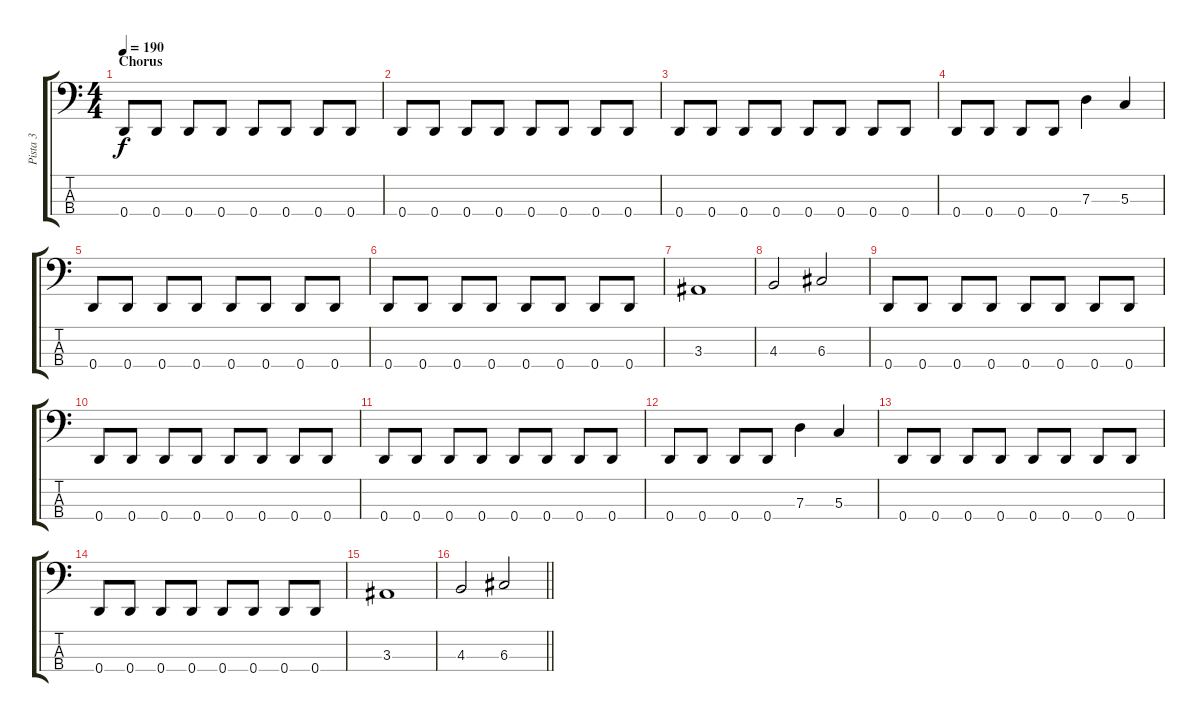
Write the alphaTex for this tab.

\track ("Pista 3" "Pista 3") {instrument electricbassfinger}
\staff {score tabs}
\tuning (F2 C2 G1 D1) {hide}
\ts (4 4)
\section ("" "Chorus")
\tempo 190
\clef f4
\ks c
0.4.8{dy f} 0.4.8 0.4.8 0.4.8 0.4.8 0.4.8 0.4.8 0.4.8 |
0.4.8 0.4.8 0.4.8 0.4.8 0.4.8 0.4.8 0.4.8 0.4.8 |
0.4.8 0.4.8 0.4.8 0.4.8 0.4.8 0.4.8 0.4.8 0.4.8 |
0.4.8 0.4.8 0.4.8 0.4.8 7.3.4 5.3.4 |
0.4.8 0.4.8 0.4.8 0.4.8 0.4.8 0.4.8 0.4.8 0.4.8 |
0.4.8 0.4.8 0.4.8 0.4.8 0.4.8 0.4.8 0.4.8 0.4.8 |
3.3.1 |
4.3.2 6.3.2 |
0.4.8 0.4.8 0.4.8 0.4.8 0.4.8 0.4.8 0.4.8 0.4.8 |
0.4.8 0.4.8 0.4.8 0.4.8 0.4.8 0.4.8 0.4.8 0.4.8 |
0.4.8 0.4.8 0.4.8 0.4.8 0.4.8 0.4.8 0.4.8 0.4.8 |
0.4.8 0.4.8 0.4.8 0.4.8 7.3.4 5.3.4 |
0.4.8 0.4.8 0.4.8 0.4.8 0.4.8 0.4.8 0.4.8 0.4.8 |
0.4.8 0.4.8 0.4.8 0.4.8 0.4.8 0.4.8 0.4.8 0.4.8 |
3.3.1 |
\barLineRight lightlight
4.3.2 6.3.2
